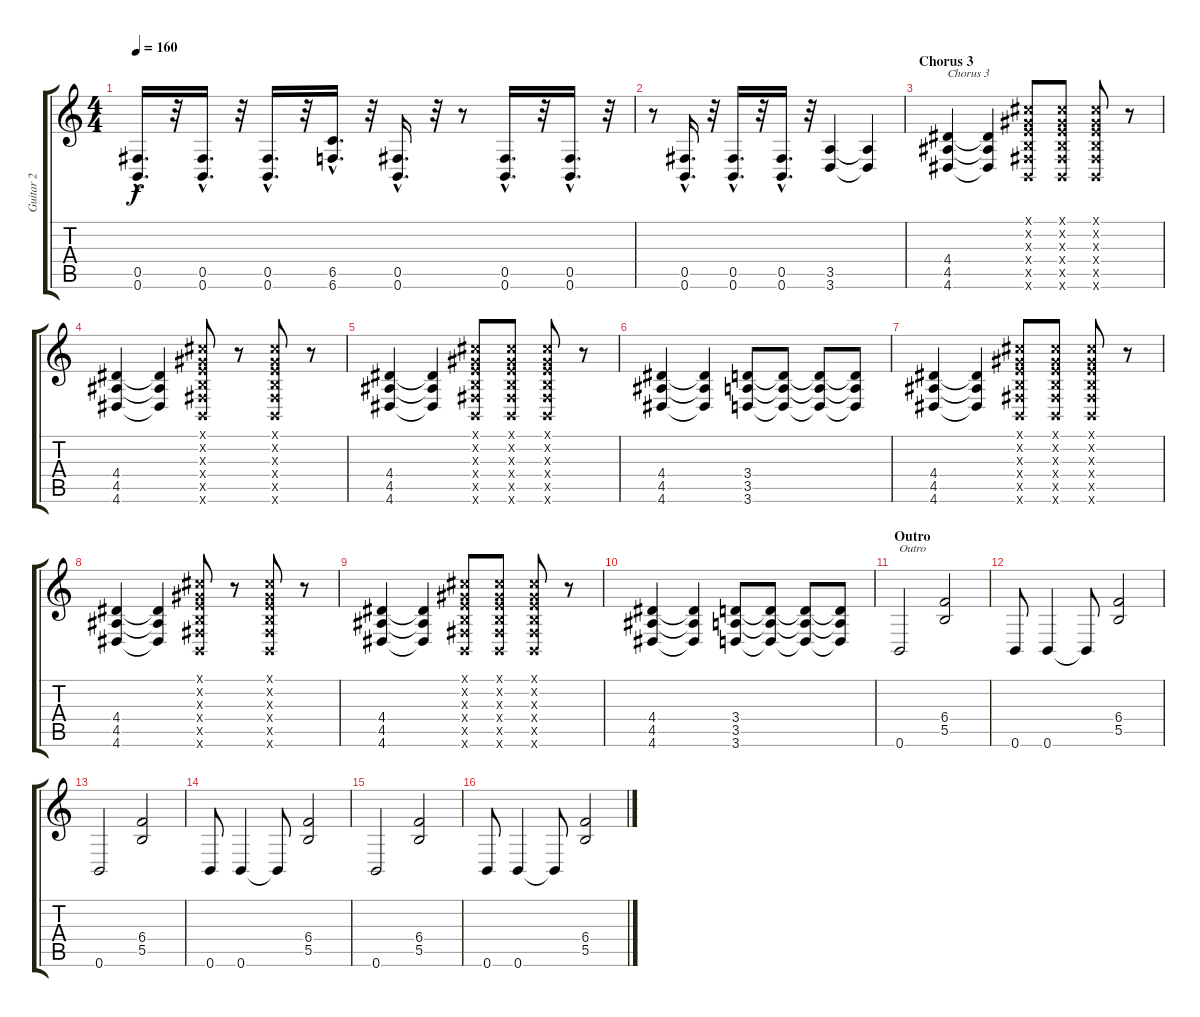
\track ("Guitar 2" "Guitar 2") {instrument distortionguitar}
\staff {score tabs}
\tuning (Db4 Ab3 E3 B2 Gb2 B1) {hide}
\ts (4 4)
\tempo 160
\clef g2
\ks c
(0.5{hac} 0.6{hac}).16{d dy f} r.32 (0.5{hac} 0.6{hac}).16{d} r.32 (0.5{hac} 0.6{hac}).16{d} r.32 (6.5{hac} 6.6{hac}).16{d} r.32 (0.5{hac} 0.6{hac}).16{d} r.32 r.8 (0.5{hac} 0.6{hac}).16{d} r.32 (0.5{hac} 0.6{hac}).16{d} r.32 |
r.8 (0.5{hac} 0.6{hac}).16{d} r.32 (0.5{hac} 0.6{hac}).16{d} r.32 (0.5{hac} 0.6{hac}).16{d} r.32 (3.5 3.6).4 (3.5{t} 3.6{t}).4 |
\section ("" "Chorus 3")
(4.4 4.5 4.6).4{txt "Chorus 3" balance 13} (4.4{t} 4.5{t} 4.6{t}).4 (0.1{x} 0.2{x} 0.3{x} 0.4{x} 0.5{x} 0.6{x}).8 (0.1{x} 0.2{x} 0.3{x} 0.4{x} 0.5{x} 0.6{x}).8 (0.1{x} 0.2{x} 0.3{x} 0.4{x} 0.5{x} 0.6{x}).8 r.8 |
(4.4 4.5 4.6).4 (4.4{t} 4.5{t} 4.6{t}).4 (0.1{x} 0.2{x} 0.3{x} 0.4{x} 0.5{x} 0.6{x}).8 r.8 (0.1{x} 0.2{x} 0.3{x} 0.4{x} 0.5{x} 0.6{x}).8 r.8 |
(4.4 4.5 4.6).4 (4.4{t} 4.5{t} 4.6{t}).4 (0.1{x} 0.2{x} 0.3{x} 0.4{x} 0.5{x} 0.6{x}).8 (0.1{x} 0.2{x} 0.3{x} 0.4{x} 0.5{x} 0.6{x}).8 (0.1{x} 0.2{x} 0.3{x} 0.4{x} 0.5{x} 0.6{x}).8 r.8 |
(4.4 4.5 4.6).4 (4.4{t} 4.5{t} 4.6{t}).4 (3.4 3.5 3.6).8 (3.4{t} 3.5{t} 3.6{t}).8 (3.4{t} 3.5{t} 3.6{t}).8 (3.4{t} 3.5{t} 3.6{t}).8 |
(4.4 4.5 4.6).4 (4.4{t} 4.5{t} 4.6{t}).4 (0.1{x} 0.2{x} 0.3{x} 0.4{x} 0.5{x} 0.6{x}).8 (0.1{x} 0.2{x} 0.3{x} 0.4{x} 0.5{x} 0.6{x}).8 (0.1{x} 0.2{x} 0.3{x} 0.4{x} 0.5{x} 0.6{x}).8 r.8 |
(4.4 4.5 4.6).4 (4.4{t} 4.5{t} 4.6{t}).4 (0.1{x} 0.2{x} 0.3{x} 0.4{x} 0.5{x} 0.6{x}).8 r.8 (0.1{x} 0.2{x} 0.3{x} 0.4{x} 0.5{x} 0.6{x}).8 r.8 |
(4.4 4.5 4.6).4 (4.4{t} 4.5{t} 4.6{t}).4 (0.1{x} 0.2{x} 0.3{x} 0.4{x} 0.5{x} 0.6{x}).8 (0.1{x} 0.2{x} 0.3{x} 0.4{x} 0.5{x} 0.6{x}).8 (0.1{x} 0.2{x} 0.3{x} 0.4{x} 0.5{x} 0.6{x}).8 r.8 |
(4.4 4.5 4.6).4 (4.4{t} 4.5{t} 4.6{t}).4 (3.4 3.5 3.6).8 (3.4{t} 3.5{t} 3.6{t}).8 (3.4{t} 3.5{t} 3.6{t}).8 (3.4{t} 3.5{t} 3.6{t}).8 |
\section ("" "Outro")
0.6.2{txt "Outro"} (6.4 5.5).2 |
0.6.8 0.6.4 0.6{t}.8 (6.4 5.5).2 |
0.6.2 (6.4 5.5).2 |
0.6.8 0.6.4 0.6{t}.8 (6.4 5.5).2 |
0.6.2 (6.4 5.5).2 |
0.6.8 0.6.4 0.6{t}.8 (6.4 5.5).2
